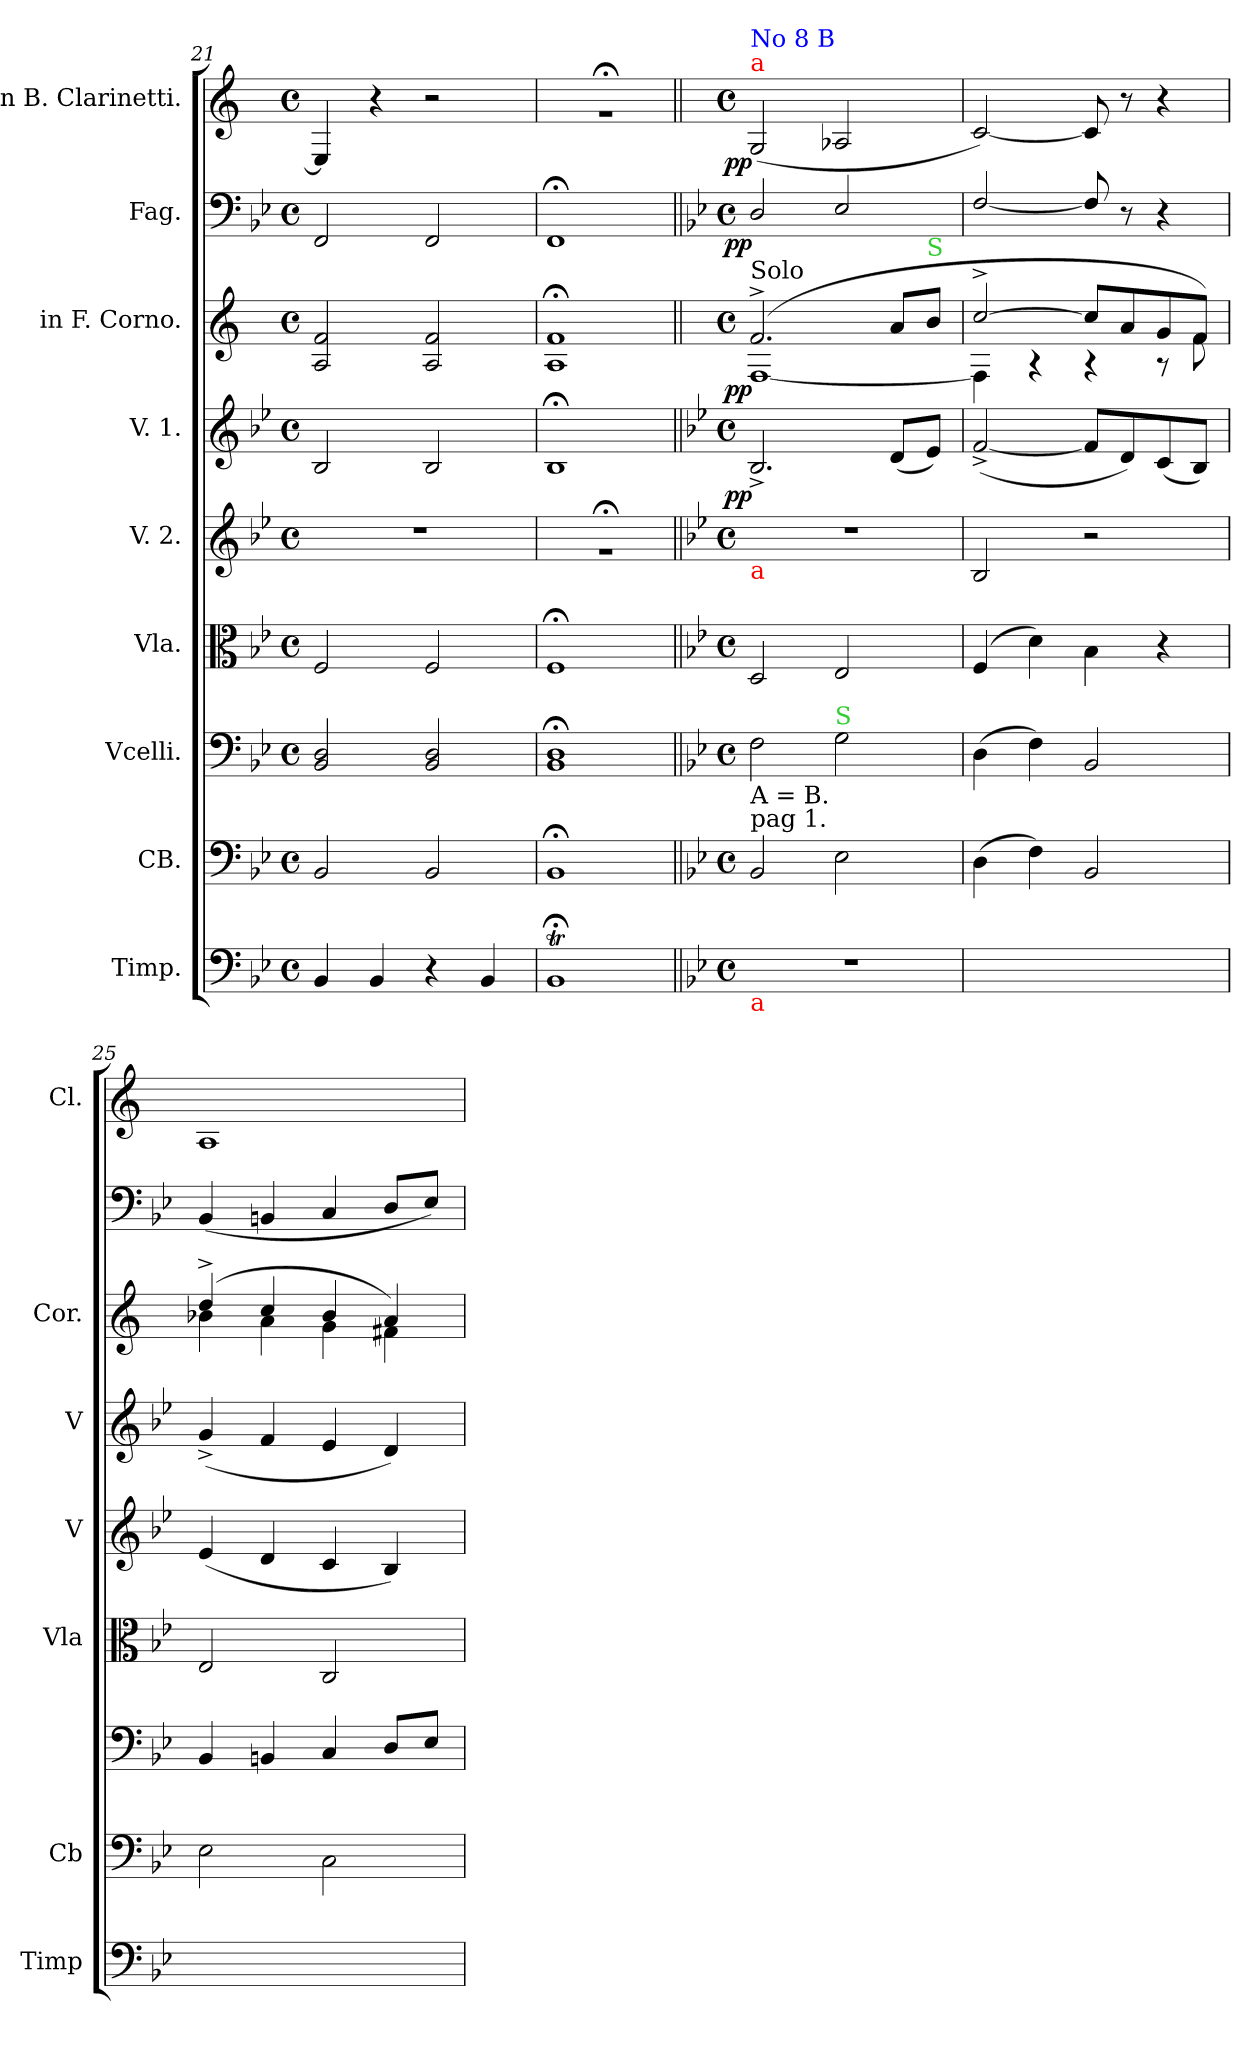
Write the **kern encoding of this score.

**kern	**kern	**kern	**kern	**kern	**kern	**dynam	**kern	**dynam	**kern	**dynam	**kern	**dynam
*part9	*part8	*part7	*part6	*part5	*part4	*part4	*part3	*part3	*part2	*part2	*part1	*part1
*staff9	*staff8	*staff7	*staff6	*staff5	*staff4	*staff4	*staff3	*staff3	*staff2	*staff2	*staff1	*staff1
*I"Timp.	*I"CB.	*I"Vcelli.	*I"Vla.	*I"V. 2.	*I"V. 1.	*	*I"in F. Corno.	*	*I"Fag.	*	*I"in B. Clarinetti.	*
*I'Timp	*I'Cb	*	*I'Vla	*I'V	*I'V	*	*I'Cor.	*	*	*	*I'Cl.	*
*clefF4	*clefF4	*clefF4	*clefC3	*clefG2	*clefG2	*	*clefG2	*	*clefF4	*	*clefG2	*
*	*	*	*	*	*	*	*ITrd4c7	*	*	*	*ITrd1c2	*
*k[b-e-]	*k[b-e-]	*k[b-e-]	*k[b-e-]	*k[b-e-]	*k[b-e-]	*	*k[b-]	*	*k[b-e-]	*	*k[b-e-]	*
*M4/4	*M4/4	*M4/4	*M4/4	*M4/4	*M4/4	*	*M4/4	*	*M4/4	*	*M4/4	*
*met(c)	*met(c)	*met(c)	*met(c)	*met(c)	*met(c)	*	*met(c)	*	*met(c)	*	*met(c)	*
=21	=21	=21	=21	=21	=21	=21	=21	=21	=21	=21	=21	=21
4BB-/	2BB-/	2BB-/ 2D/	2F/	1r	2B-/	.	2D/ 2B-/	.	2FF/	.	4D/]	.
4BB-/	.	.	.	.	.	.	.	.	.	.	4r	.
4r	2BB-/	2BB-/ 2D/	2F/	.	2B-/	.	2D/ 2B-/	.	2FF/	.	2r	.
4BB-/	.	.	.	.	.	.	.	.	.	.	.	.
=22	=22	=22	=22	=22	=22	=22	=22	=22	=22	=22	=22	=22
1BB-T;</	1BB-;<	1BB-;< 1D;<	1F;<	1r;<g	1B-;<	.	1D;< 1B-;<	.	1FF;<	.	1r;<g	.
=23||	=23||	=23||	=23||	=23||	=23||	=23||	=23||	=23||	=23||	=23||	=23||	=23||
*k[b-e-]	*k[b-e-]	*k[b-e-]	*k[b-e-]	*k[b-e-]	*k[b-e-]	*	*k[b-]	*	*k[b-e-]	*	*k[b-e-]	*
*M4/4	*M4/4	*M4/4	*M4/4	*M4/4	*M4/4	*	*M4/4	*	*M4/4	*	*M4/4	*
*met(c)	*met(c)	*met(c)	*met(c)	*met(c)	*met(c)	*	*met(c)	*	*met(c)	*	*met(c)	*
*	*	*	*	*	*	*	*^	*	*	*	*	*
!	!	!	!	!	!	!	!	!	!	!	!	!LO:TX:a:color=red:t=a	!
!	!	!	!	!	!	!	!	!	!	!	!	!LO:TX:a:color=blue:t=No 8 B	!
!	!	!	!	!	!	!	!LO:TX:a:t=Solo	!	!	!	!	!	!
!	!	!	!	!LO:TX:b:color=red:t=a	!	!	!	!	!	!	!	!	!
!	!LO:TX:a:t=A = B.\npag 1.	!	!	!	!	!	!	!	!	!	!	!	!
!LO:TX:b:color=red:t=a	!	!	!	!	!	!	!	!	!	!	!	!	!
!	!	!	!	!	!	!LO:DY:rj	!	!	!LO:DY:rj	!	!LO:DY:rj	!	!LO:DY:rj
1r	2BB-/	2F\	2D/	1r	2.B-^</	pp	(2.B-^>/	[1BB-	pp	2D/	pp	(>2F/	pp
!	!	!LO:TX:a:color=limegreen:t=S	!	!	!	!	!	!	!	!	!	!	!
.	2E-\	2G\	2E-/	.	.	.	.	.	.	2E-/	.	2G-X/	.
.	.	.	.	.	(<8d/L	.	8d/L	.	.	.	.	.	.
!	!	!	!	!	!	!	!LO:TX:a:color=limegreen:t=S	!	!	!	!	!	!
.	.	.	.	.	8e-/J)	.	8e/J	.	.	.	.	.	.
=24	=24	=24	=24	=24	=24	=24	=24	=24	=24	=24	=24	=24	=24
1ryy	(>4D\	(>4D\	(>4F/	2B-/	(<[2f^>/	.	[2f^>/	4BB-\]	.	[2F/	.	[2B-/)	.
.	4F\)	4F\)	4d\)	.	.	.	.	4r	.	.	.	.	.
.	2BB-/	2BB-/	4B-\	2r	8f/L]	.	8f/L]	4r	.	8F/]	.	8B-/]	.
.	.	.	.	.	8d/)	.	8d/	.	.	8r	.	8r	.
.	.	.	4r	.	(<8c/	.	8c/	8r	.	4r	.	4r	.
.	.	.	.	.	8B-/J)	.	8B-/J)	8B-\	.	.	.	.	.
=25	=25	=25	=25	=25	=25	=25	=25	=25	=25	=25	=25	=25	=25
1ryy	2E-\	4BB-/	2E-/	(<4e-/	(<4g^</	.	(>4g^>/	4e-X\	.	(>4BB-/	.	1G	.
.	.	4BBn/	.	4d/	4f/	.	4f/	4d\	.	4BBn/	.	.	.
.	2C\	4C/	2C/	4c/	4e-/	.	4e-/	4c\	.	4C/	.	.	.
.	.	8D/L	.	4B-/)	4d/)	.	4d/)	4Bn\	.	8D/L	.	.	.
.	.	8E-/J	.	.	.	.	.	.	.	8E-/J)	.	.	.
*	*	*	*	*	*	*	*v	*v	*	*	*	*	*
=	=	=	=	=	=	=	=	=	=	=	=	=
*-	*-	*-	*-	*-	*-	*-	*-	*-	*-	*-	*-	*-
